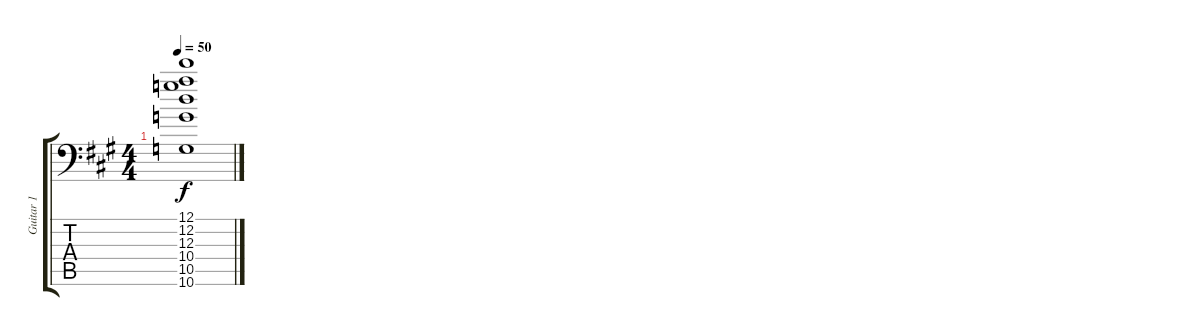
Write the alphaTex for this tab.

\track ("Guitar 1" "Guitar 1") {instrument acousticguitarsteel}
\staff {score tabs}
\tuning (E4 A3 G3 E3 A2 A1) {hide}
\ts (4 4)
\tempo 50
\clef f4
\ks a
(12.1{t} 12.2{t} 12.3{t} 10.4{t} 10.5{t} 10.6{t}).1{dy f}
